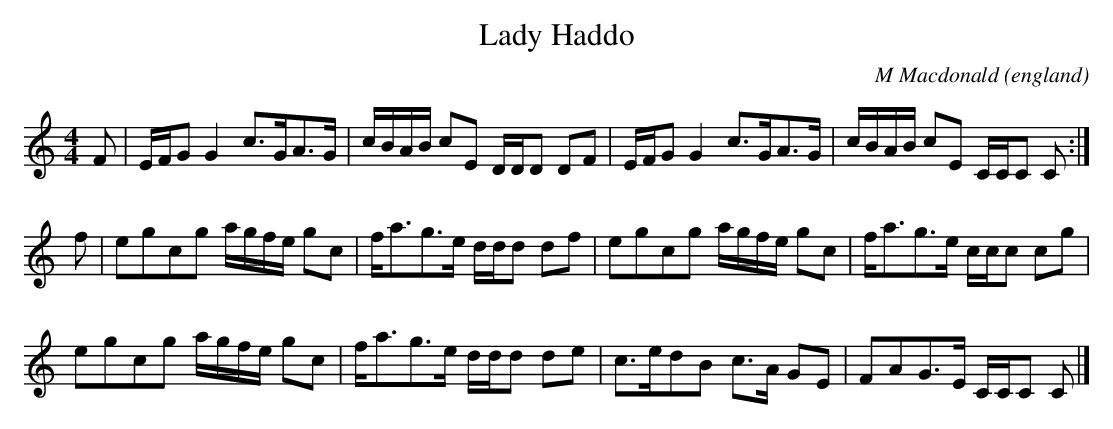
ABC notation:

X:1
T:Lady Haddo
O:england
C:M Macdonald
M:4/4
L:1/8
K:C
F|E/F/G G2 c>GA>G|c/B/A/B/ cE D/D/D DF|E/F/G G2 c>GA>G|\
c/B/A/B/ cE C/C/C C:|]
f|egcg a/g/f/e/ gc|f<ag>e d/d/d df|egcg a/g/f/e/ gc|f<ag>e c/c/c cg|
egcg a/g/f/e/ gc|f<ag>e d/d/d de|c>edB c>A GE|FAG>E C/C/C C|]
